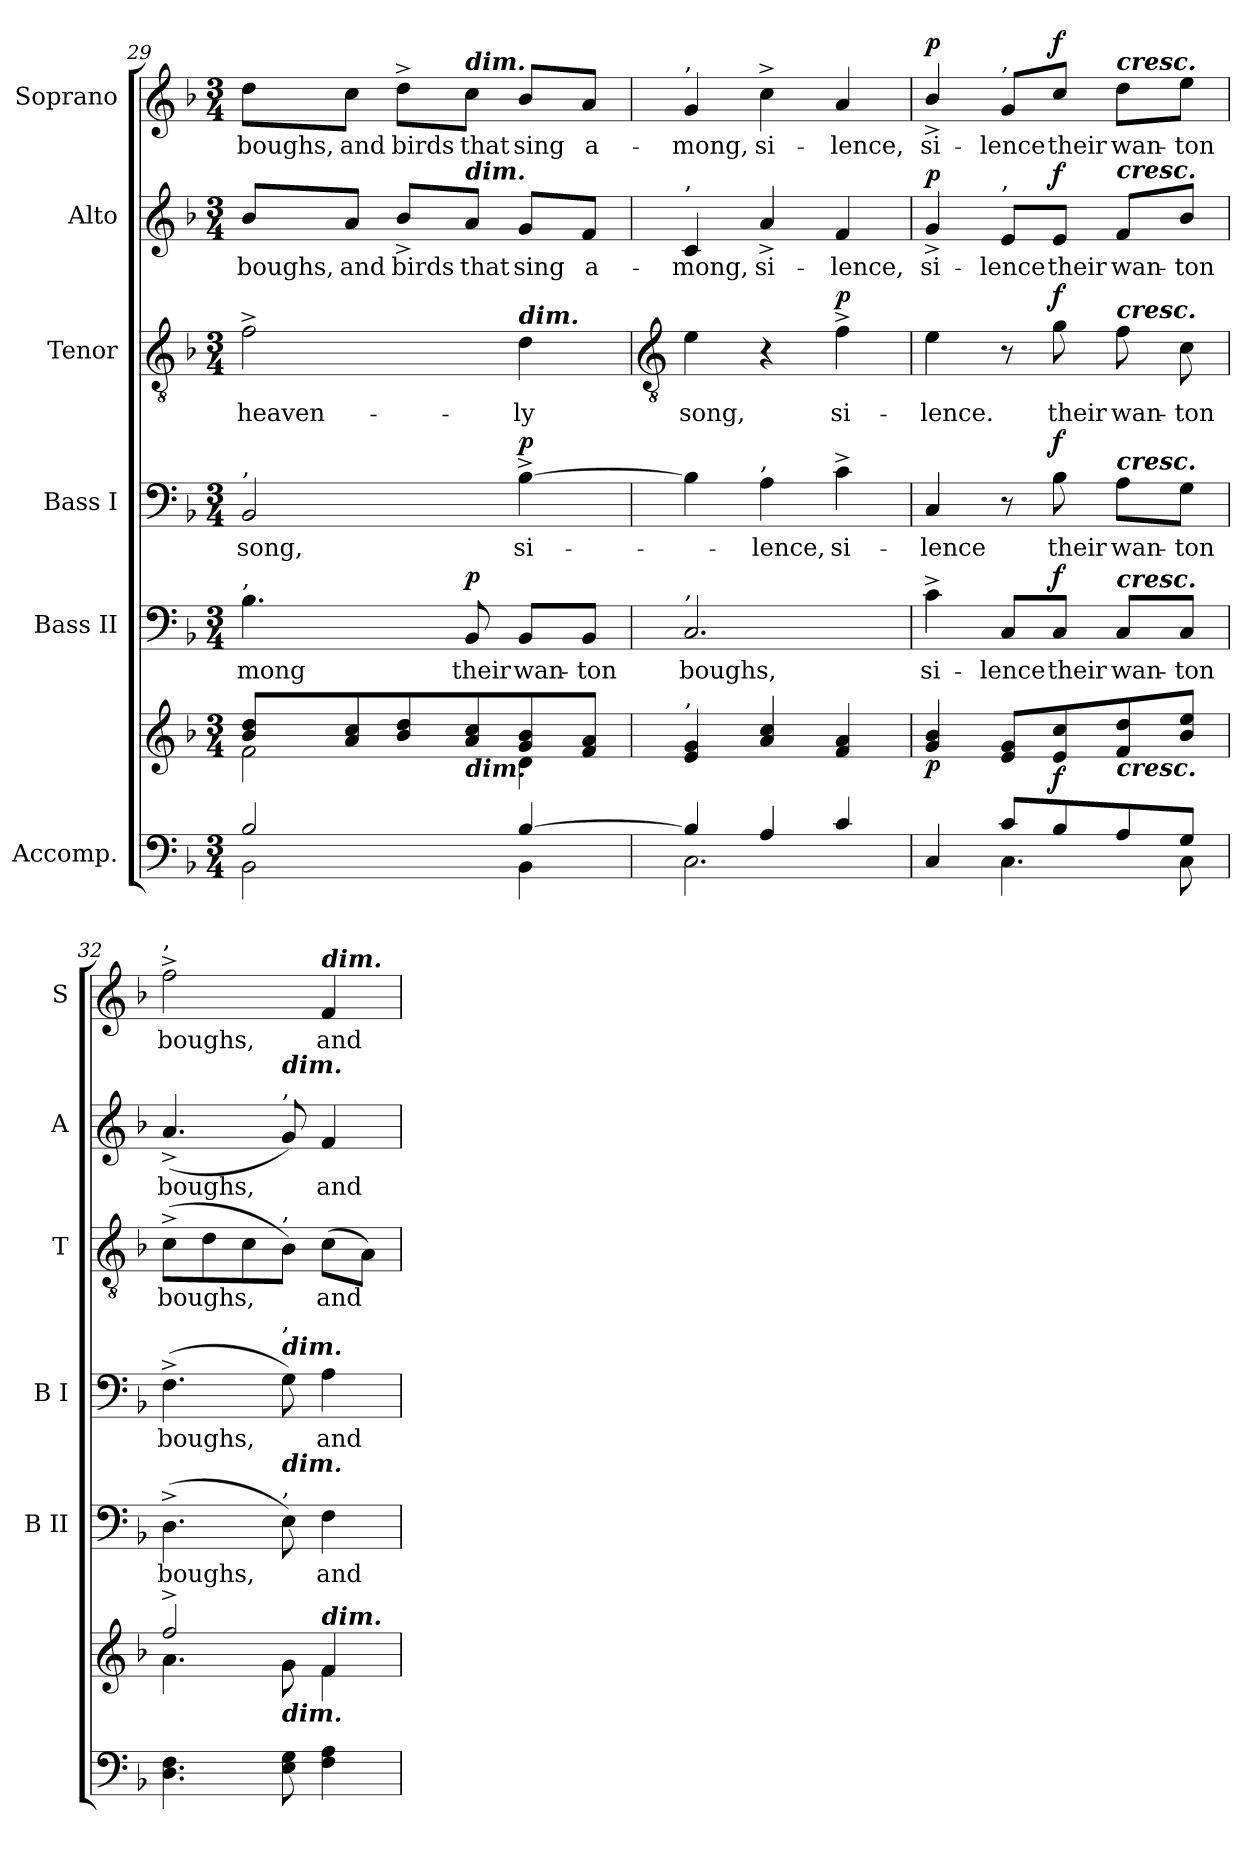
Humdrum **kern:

**kern	**kern	**dynam	**kern	**text	**dynam	**kern	**text	**dynam	**kern	**text	**dynam	**kern	**text	**dynam	**kern	**text	**dynam
*part6	*part6	*part6	*part5	*part5	*part5	*part4	*part4	*part4	*part3	*part3	*part3	*part2	*part2	*part2	*part1	*part1	*part1
*staff7	*staff6	*staff6/7	*staff5	*staff5	*staff5	*staff4	*staff4	*staff4	*staff3	*staff3	*staff3	*staff2	*staff2	*staff2	*staff1	*staff1	*staff1
*I"Accomp.	*	*	*I"Bass II	*	*	*I"Bass I	*	*	*I"Tenor	*	*	*I"Alto	*	*	*I"Soprano	*	*
*	*	*	*I'B II	*	*	*I'B I	*	*	*I'T	*	*	*I'A	*	*	*I'S	*	*
*clefF4	*clefG2	*	*clefF4	*	*	*clefF4	*	*	*clefGv2	*	*	*clefG2	*	*	*clefG2	*	*
*k[b-]	*k[b-]	*	*k[b-]	*	*	*k[b-]	*	*	*k[b-]	*	*	*k[b-]	*	*	*k[b-]	*	*
*F:	*F:	*	*F:	*	*	*F:	*	*	*F:	*	*	*F:	*	*	*F:	*	*
*M3/4	*M3/4	*	*M3/4	*	*	*M3/4	*	*	*M3/4	*	*	*M3/4	*	*	*M3/4	*	*
=29	=29	=29	=29	=29	=29	=29	=29	=29	=29	=29	=29	=29	=29	=29	=29	=29	=29
*^	*^	*	*	*	*	*	*	*	*	*	*	*	*	*	*	*	*
!	!	!	!	!	!	!	!	!LO:TX:a:t=,	!	!	!	!	!	!	!	!	!	!	!
!	!	!	!	!	!LO:TX:a:t=,	!	!	!	!	!	!	!	!	!	!	!	!	!	!
!	!	!	!	!	!	!LO:LY:b	!	!	!LO:LY:b	!	!	!LO:LY:b	!	!	!LO:LY:b	!	!	!LO:LY:b	!
2B-/	2BB-\	8b-/ 8dd/L	2f\	.	4.B-	-mong	.	2BB-	song,	.	2f^	heaven-	.	8b-/L	boughs,	.	8dd\L	boughs,	.
!	!	!	!	!	!	!	!	!	!	!	!	!	!	!	!LO:LY:b	!	!	!LO:LY:b	!
.	.	8a/ 8cc/	.	.	.	.	.	.	.	.	.	.	.	8a/J	and	.	8cc\J	and	.
!	!	!	!	!	!	!	!	!	!	!	!	!	!	!	!LO:LY:b	!	!	!LO:LY:b	!
.	.	8b-/ 8dd/	.	.	.	.	.	.	.	.	.	.	.	8b-^/L	birds	.	8dd^\L	birds	.
!	!	!	!	!	!	!	!	!	!	!	!	!	!	!	!	!	!LO:TX:a:Bi:t=dim.	!	!
!	!	!	!	!	!	!	!	!	!	!	!	!	!	!LO:TX:a:Bi:t=dim.	!	!	!	!	!
!	!	!LO:TX:b:Bi:t=dim.	!	!	!	!	!	!	!	!	!	!	!	!	!	!	!	!	!
!	!	!	!	!	!	!LO:LY:b	!LO:DY:b	!	!	!	!	!	!	!	!LO:LY:b	!	!	!LO:LY:b	!
.	.	8a/ 8cc/	.	.	8BB-	their	p	.	.	.	.	.	.	8a/J	that	.	8cc\J	that	.
!	!	!	!	!	!	!	!	!	!	!	!LO:TX:a:Bi:t=dim.	!	!	!	!	!	!	!	!
!	!	!	!	!	!	!LO:LY:b	!	!	!LO:LY:b	!LO:DY:b	!	!LO:LY:b	!	!	!LO:LY:b	!	!	!LO:LY:b	!
[4B-/	4BB-\	8g/ 8b-/	4d\	.	8BB-/L	wan-	.	[4B-^	si-	p	4d	-ly	.	8g/L	sing	.	8b-/L	sing	.
!	!	!	!	!	!	!LO:LY:b	!	!	!	!	!	!	!	!	!LO:LY:b	!	!	!LO:LY:b	!
.	.	8f/ 8a/J	.	.	8BB-/J	-ton	.	.	.	.	.	.	.	8f/J	a-	.	8a/J	a-	.
!!LO:LB:g=z
=30	=30	=30	=30	=30	=30	=30	=30	=30	=30	=30	=30	=30	=30	=30	=30	=30	=30	=30	=30
*	*	*	*	*	*	*	*	*	*	*	*clefGv2	*	*	*	*	*	*	*	*
!	!	!	!	!	!	!	!	!	!	!	!	!	!	!	!	!	!LO:TX:a:t=,	!	!
!	!	!	!	!	!	!	!	!	!	!	!	!	!	!LO:TX:a:t=,	!	!	!	!	!
!	!	!	!	!	!LO:TX:a:t=,	!	!	!	!	!	!	!	!	!	!	!	!	!	!
!	!	!LO:TX:a:t=,	!	!	!	!	!	!	!	!	!	!	!	!	!	!	!	!	!
!	!	!	!	!	!	!LO:LY:b	!	!	!	!	!	!LO:LY:b	!	!	!LO:LY:b	!	!	!LO:LY:b	!
4B-/]	2.C\	4e/ 4g/	2.ryy	.	2.C	boughs,	.	4B-]	.	.	4e	song,	.	4c	-mong,	.	4g	-mong,	.
!	!	!	!	!	!	!	!	!LO:TX:a:t=,	!	!	!	!	!	!	!	!	!	!	!
!	!	!	!	!	!	!	!	!	!LO:LY:b	!	!	!	!	!	!LO:LY:b	!	!	!LO:LY:b	!
4A/	.	4a/ 4cc/	.	.	.	.	.	4A	lence,	.	4r	.	.	4a^	si-	.	4cc^	si-	.
!	!	!	!	!	!	!	!	!	!LO:LY:b	!	!	!LO:LY:b	!LO:DY:b	!	!LO:LY:b	!	!	!LO:LY:b	!
4c/	.	4f/ 4a/	.	.	.	.	.	4c^	si-	.	4f^	si-	p	4f	-lence,	.	4a	-lence,	.
=31	=31	=31	=31	=31	=31	=31	=31	=31	=31	=31	=31	=31	=31	=31	=31	=31	=31	=31	=31
!	!	!	!	!LO:DY:b	!	!LO:LY:b	!	!	!LO:LY:b	!	!	!LO:LY:b	!	!	!LO:LY:b	!LO:DY:b	!	!LO:LY:b	!LO:DY:b
4C/	4ryy	4g/ 4b-/	2ryy	p	4c^	si-	.	4C	-lence	.	4e	-lence.	.	4g^	si-	p	4b-^/	si-	p
!	!	!	!	!	!	!	!	!	!	!	!	!	!	!	!	!	!LO:TX:a:t=,	!	!
!	!	!	!	!	!	!	!	!	!	!	!	!	!	!LO:TX:a:t=,	!	!	!	!	!
!	!	!	!	!	!	!LO:LY:b	!	!	!	!	!	!	!	!	!LO:LY:b	!	!	!LO:LY:b	!
8c/L	4.C\	8e/ 8g/L	.	.	8C/L	-lence	.	8r	.	.	8r	.	.	8e/L	-lence	.	8g/L	-lence	.
!	!	!	!	!LO:DY:b	!	!LO:LY:b	!LO:DY:b	!	!LO:LY:b	!LO:DY:b	!	!LO:LY:b	!LO:DY:b	!	!LO:LY:b	!LO:DY:b	!	!LO:LY:b	!LO:DY:b
8B-/	.	8e/ 8cc/	.	f	8C/J	their	f	8B-	their	f	8g	their	f	8e/J	their	f	8cc/J	their	f
!	!	!	!	!	!	!	!	!	!	!	!	!	!	!	!	!	!LO:TX:a:Bi:t=cresc.	!	!
!	!	!	!	!	!	!	!	!	!	!	!	!	!	!LO:TX:a:Bi:t=cresc.	!	!	!	!	!
!	!	!	!	!	!	!	!	!	!	!	!LO:TX:a:Bi:t=cresc.	!	!	!	!	!	!	!	!
!	!	!	!	!	!	!	!	!LO:TX:a:Bi:t=cresc.	!	!	!	!	!	!	!	!	!	!	!
!	!	!	!	!	!LO:TX:a:Bi:t=cresc.	!	!	!	!	!	!	!	!	!	!	!	!	!	!
!	!	!LO:TX:b:Bi:t=cresc.	!	!	!	!	!	!	!	!	!	!	!	!	!	!	!	!	!
!	!	!	!	!	!	!LO:LY:b	!	!	!LO:LY:b	!	!	!LO:LY:b	!	!	!LO:LY:b	!	!	!LO:LY:b	!
8A/	.	8f/ 8dd/	8ryy	.	8C/L	wan-	.	8A\L	wan-	.	8f	wan-	.	8f/L	wan-	.	8dd\L	wan-	.
!	!	!	!	!	!	!LO:LY:b	!	!	!LO:LY:b	!	!	!LO:LY:b	!	!	!LO:LY:b	!	!	!LO:LY:b	!
8G/J	8C\	8b-/ 8ee/J	8ryy	.	8C/J	-ton	.	8G\J	-ton	.	8c	-ton	.	8b-/J	-ton	.	8ee\J	-ton	.
=32	=32	=32	=32	=32	=32	=32	=32	=32	=32	=32	=32	=32	=32	=32	=32	=32	=32	=32	=32
!	!	!	!	!	!	!	!	!	!	!	!	!	!	!	!	!	!LO:TX:a:t=,	!	!
!	!	!	!	!	!	!LO:LY:b	!	!	!LO:LY:b	!	!	!LO:LY:b	!	!	!LO:LY:b	!	!	!LO:LY:b	!
2.ryy	4.D\ 4.F\	2ff^/	4.a\	.	(>4.D^	boughs,	.	(>4.F^	boughs,	.	(>8c^L	boughs,	.	(<4.a^	boughs,	.	2ff^	boughs,	.
.	.	.	.	.	.	.	.	.	.	.	8d	.	.	.	.	.	.	.	.
.	.	.	.	.	.	.	.	.	.	.	8c	.	.	.	.	.	.	.	.
!	!	!	!	!	!	!	!	!	!	!	!	!	!	!LO:TX:a:t=,	!	!	!	!	!
!	!	!	!	!	!	!	!	!	!	!	!	!	!	!LO:TX:a:Bi:t=dim.	!	!	!	!	!
!	!	!	!	!	!	!	!	!	!	!	!LO:TX:a:t=,	!	!	!	!	!	!	!	!
!	!	!	!	!	!	!	!	!LO:TX:a:Bi:t=dim.	!	!	!	!	!	!	!	!	!	!	!
!	!	!	!	!	!	!	!	!LO:TX:a:t=,	!	!	!	!	!	!	!	!	!	!	!
!	!	!	!	!	!LO:TX:a:t=,	!	!	!	!	!	!	!	!	!	!	!	!	!	!
!	!	!	!	!	!LO:TX:a:Bi:t=dim.	!	!	!	!	!	!	!	!	!	!	!	!	!	!
!	!LO:TX:a:Bi:t=dim.	!	!	!	!	!	!	!	!	!	!	!	!	!	!	!	!	!	!
.	8E\ 8G\	.	8g\	.	8E)	.	.	8G)	.	.	8B-J)	.	.	8g)	.	.	.	.	.
!	!	!	!	!	!	!	!	!	!	!	!	!	!	!	!	!	!LO:TX:a:Bi:t=dim.	!	!
!	!	!LO:TX:a:Bi:t=dim.	!	!	!	!	!	!	!	!	!	!	!	!	!	!	!	!	!
!	!	!	!	!	!	!LO:LY:b	!	!	!LO:LY:b	!	!	!LO:LY:b	!	!	!LO:LY:b	!	!	!LO:LY:b	!
.	4F\ 4A\	4f/	4f\	.	4F	and	.	4A	and	.	(>8cL	and	.	4f	and	.	4f	and	.
.	.	.	.	.	.	.	.	.	.	.	8AJ)	.	.	.	.	.	.	.	.
*v	*v	*	*	*	*	*	*	*	*	*	*	*	*	*	*	*	*	*	*
*	*v	*v	*	*	*	*	*	*	*	*	*	*	*	*	*	*	*	*
=	=	=	=	=	=	=	=	=	=	=	=	=	=	=	=	=	=
*-	*-	*-	*-	*-	*-	*-	*-	*-	*-	*-	*-	*-	*-	*-	*-	*-	*-
